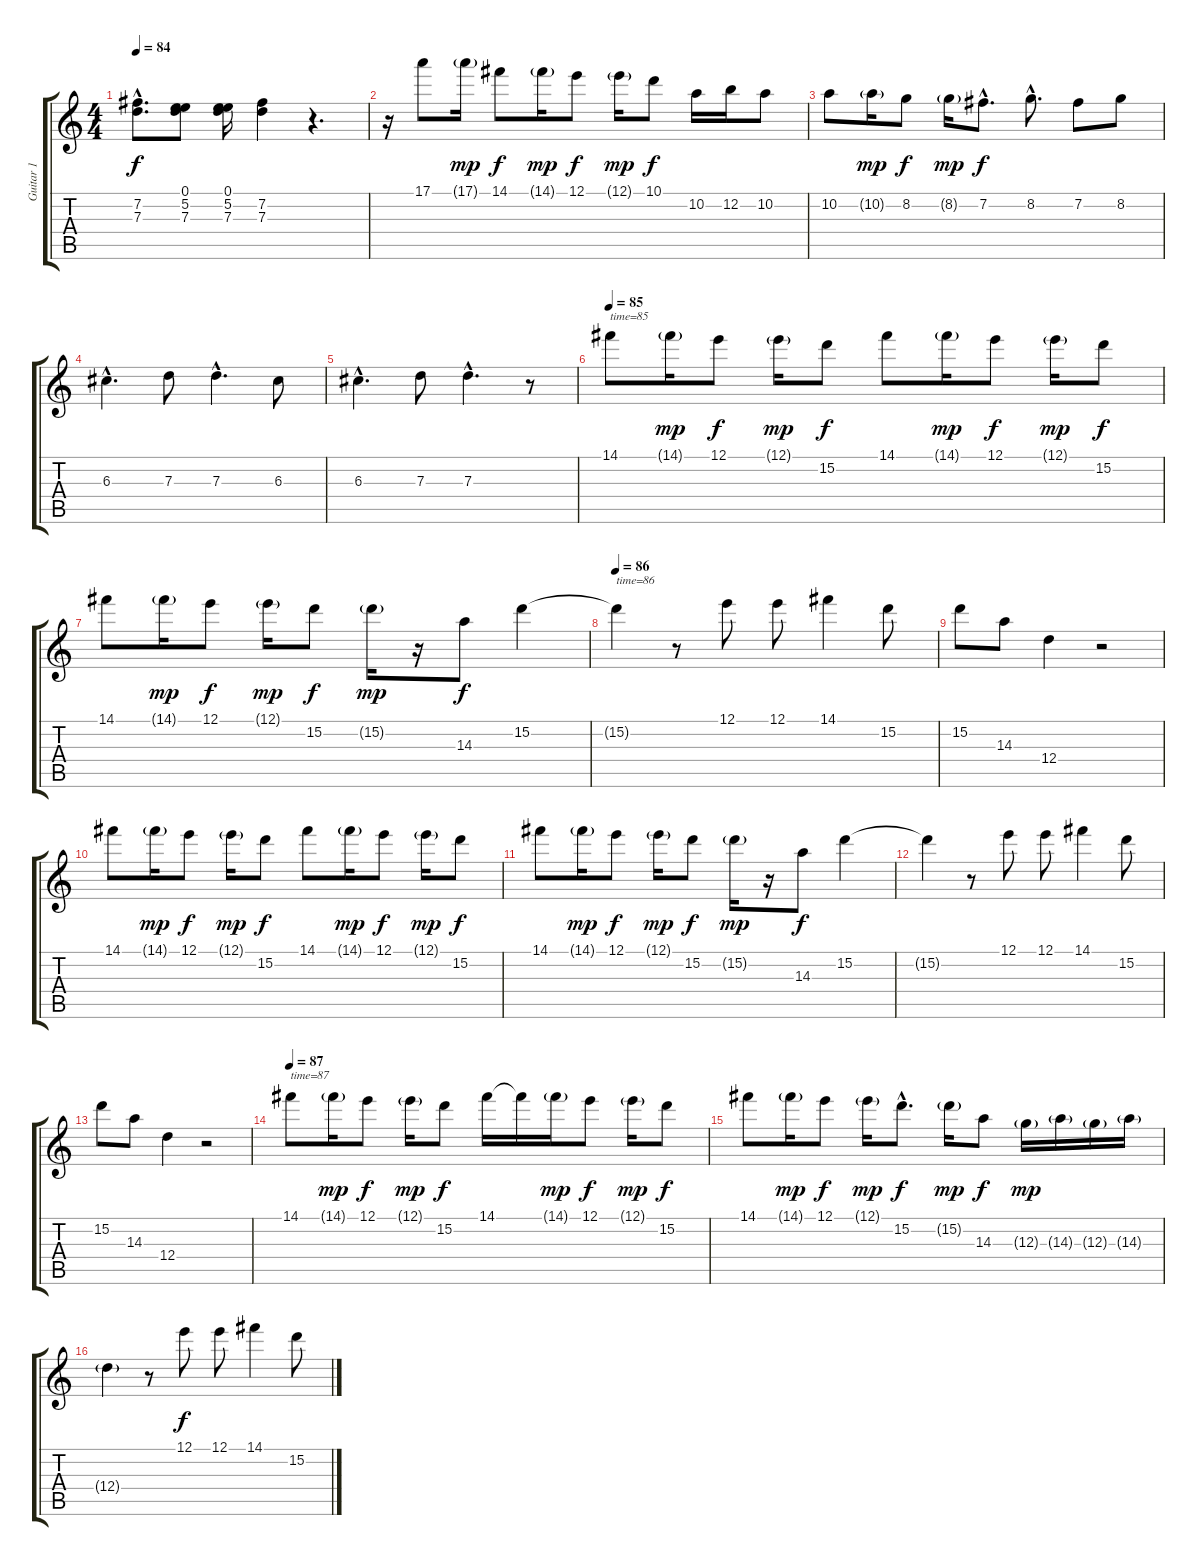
\track ("Guitar 1" "Guitar 1") {instrument acousticguitarnylon}
\staff {score tabs}
\tuning (E4 B3 G3 D3 A2 E2) {hide}
\ts (4 4)
\tempo 84
\clef g2
\ks c
(7.2{hac} 7.3{hac}).8{d dy f} (0.1 5.2 7.3).8 (0.1 5.2 7.3).16 (7.2 7.3).4 r.4{d} |
r.16 17.1.8 17.1{g}.16{dy mp} 14.1.8{dy f} 14.1{g}.16{dy mp} 12.1.8{dy f} 12.1{g}.16{dy mp} 10.1.8{dy f} 10.2.16 12.2.16 10.2.8 |
10.2.8 10.2{g}.16{dy mp} 8.2.8{dy f} 8.2{g}.16{dy mp} 7.2{hac}.8{d dy f} 8.2{hac}.8{d} 7.2.8 8.2.8 |
6.3{hac}.4{d} 7.3.8 7.3{hac}.4{d} 6.3.8 |
6.3{hac}.4{d} 7.3.8 7.3{hac}.4{d} r.8 |
\tempo 85
14.1.8{txt "time=85"} 14.1{g}.16{dy mp} 12.1.8{dy f} 12.1{g}.16{dy mp} 15.2.8{dy f} 14.1.8 14.1{g}.16{dy mp} 12.1.8{dy f} 12.1{g}.16{dy mp} 15.2.8{dy f} |
14.1.8 14.1{g}.16{dy mp} 12.1.8{dy f} 12.1{g}.16{dy mp} 15.2.8{dy f} 15.2{g}.16{dy mp} r.16 14.3.8{dy f} 15.2.4 |
\tempo 86
15.2{t}.4{txt "time=86"} r.8 12.1.8 12.1.8 14.1.4 15.2.8 |
15.2.8 14.3.8 12.4.4 r.2 |
14.1.8 14.1{g}.16{dy mp} 12.1.8{dy f} 12.1{g}.16{dy mp} 15.2.8{dy f} 14.1.8 14.1{g}.16{dy mp} 12.1.8{dy f} 12.1{g}.16{dy mp} 15.2.8{dy f} |
14.1.8 14.1{g}.16{dy mp} 12.1.8{dy f} 12.1{g}.16{dy mp} 15.2.8{dy f} 15.2{g}.16{dy mp} r.16 14.3.8{dy f} 15.2.4 |
15.2{t}.4 r.8 12.1.8 12.1.8 14.1.4 15.2.8 |
15.2.8 14.3.8 12.4.4 r.2 |
\tempo 87
14.1.8{txt "time=87"} 14.1{g}.16{dy mp} 12.1.8{dy f} 12.1{g}.16{dy mp} 15.2.8{dy f} 14.1.16 14.1{t}.16 14.1{g}.16{dy mp} 12.1.8{dy f} 12.1{g}.16{dy mp} 15.2.8{dy f} |
14.1.8 14.1{g}.16{dy mp} 12.1.8{dy f} 12.1{g}.16{dy mp} 15.2{hac}.8{d dy f} 15.2{g}.16{dy mp} 14.3.8{dy f} 12.3{g}.16{dy mp} 14.3{g}.16 12.3{g}.16 14.3{g}.16 |
12.4{g}.4 r.8 12.1.8{dy f} 12.1.8 14.1.4 15.2.8
